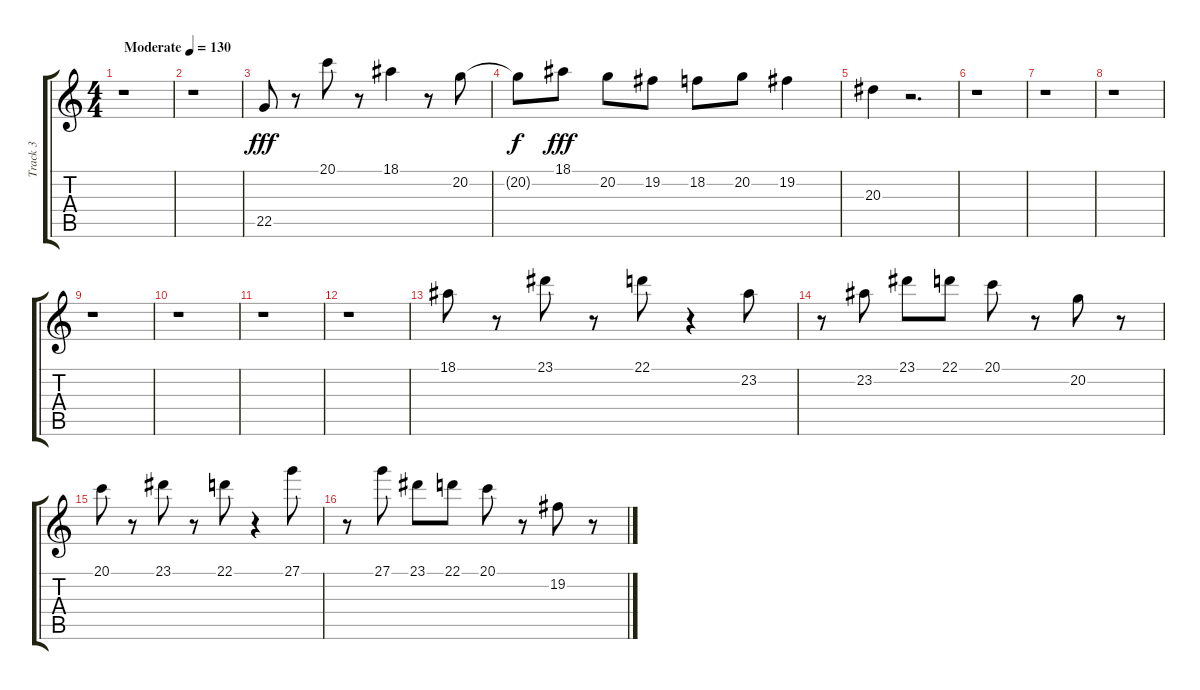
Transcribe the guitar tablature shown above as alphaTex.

\track ("Track 3" "Track 3") {instrument glockenspiel}
\staff {score tabs}
\tuning (E4 B3 G3 D3 A2 E2) {hide}
\ts (4 4)
\tempo (130 "Moderate")
\clef g2
\ks c
r.1{dy fff instrument glockenspiel} |
r.1 |
22.5.8 r.8 20.1.8 r.8 18.1.4 r.8 20.2.8 |
20.2{t}.8{dy f} 18.1.8{dy fff} 20.2.8 19.2.8 18.2.8 20.2.8 19.2.4 |
20.3.4 r.2{d} |
r.1 |
r.1 |
r.1 |
r.1 |
r.1 |
r.1 |
r.1 |
18.1.8 r.8 23.1.8 r.8 22.1.8 r.4 23.2.8 |
r.8 23.2.8 23.1.8 22.1.8 20.1.8 r.8 20.2.8 r.8 |
20.1.8 r.8 23.1.8 r.8 22.1.8 r.4 27.1.8 |
r.8 27.1.8 23.1.8 22.1.8 20.1.8 r.8 19.2.8 r.8
